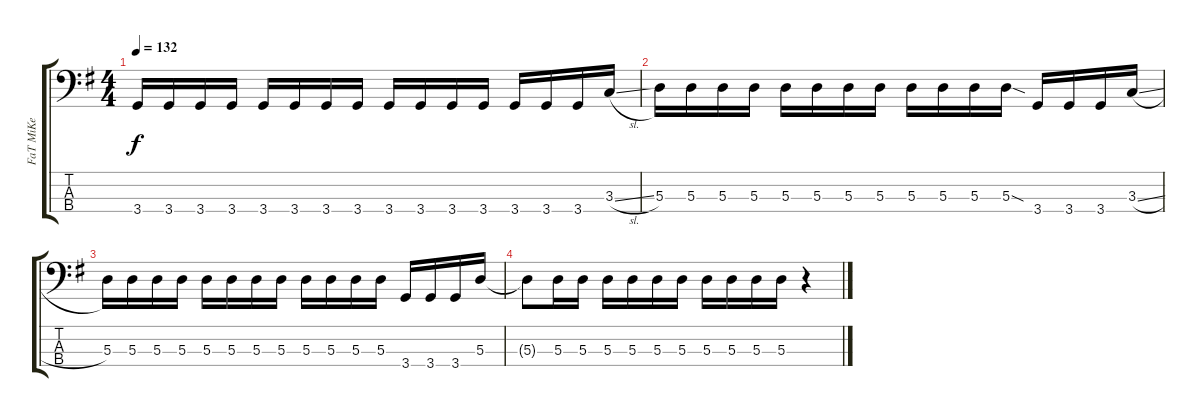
\track ("FaT MiKe" "FaT MiKe") {instrument electricbasspick}
\staff {score tabs}
\tuning (G2 D2 A1 E1) {hide}
\ts (4 4)
\tempo 132
\clef f4
\ks g
3.4.16{dy f} 3.4.16 3.4.16 3.4.16 3.4.16 3.4.16 3.4.16 3.4.16 3.4.16 3.4.16 3.4.16 3.4.16 3.4.16 3.4.16 3.4.16 3.3{sl}.16 |
5.3.16 5.3.16 5.3.16 5.3.16 5.3.16 5.3.16 5.3.16 5.3.16 5.3.16 5.3.16 5.3.16 5.3{sod}.16 3.4.16 3.4.16 3.4.16 3.3{sl}.16 |
5.3.16 5.3.16 5.3.16 5.3.16 5.3.16 5.3.16 5.3.16 5.3.16 5.3.16 5.3.16 5.3.16 5.3.16 3.4.16 3.4.16 3.4.16 5.3.16 |
5.3{t}.8 5.3.16 5.3.16 5.3.16 5.3.16 5.3.16 5.3.16 5.3.16 5.3.16 5.3.16 5.3.16 r.4
